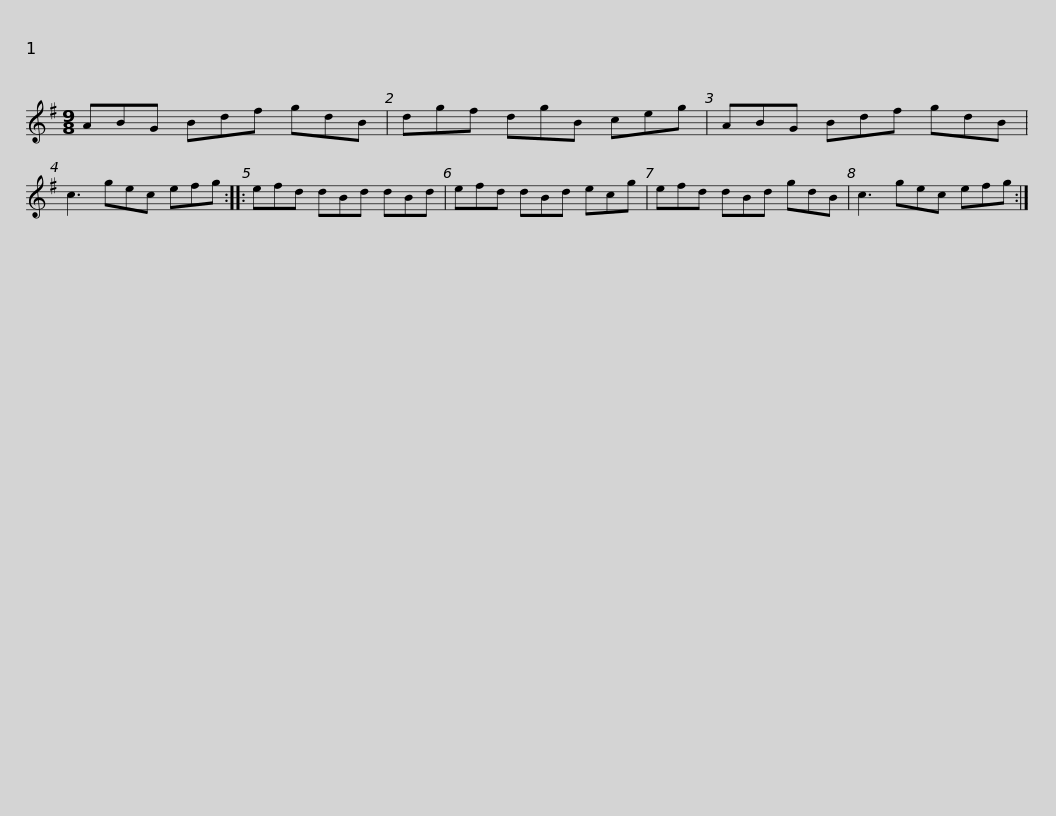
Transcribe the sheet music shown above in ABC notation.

X:1
L:1/8
M:9/8
I:linebreak $
K:G
V:1 treble
V:1
 ABG Bdf gdB | dgf dgB ceg | ABG Bdf gdB | c3 gec efg :: efd dBd dBd |$ %5
 efd dBd ecg | efd dBd gdB | c3 gec efg :| %8
